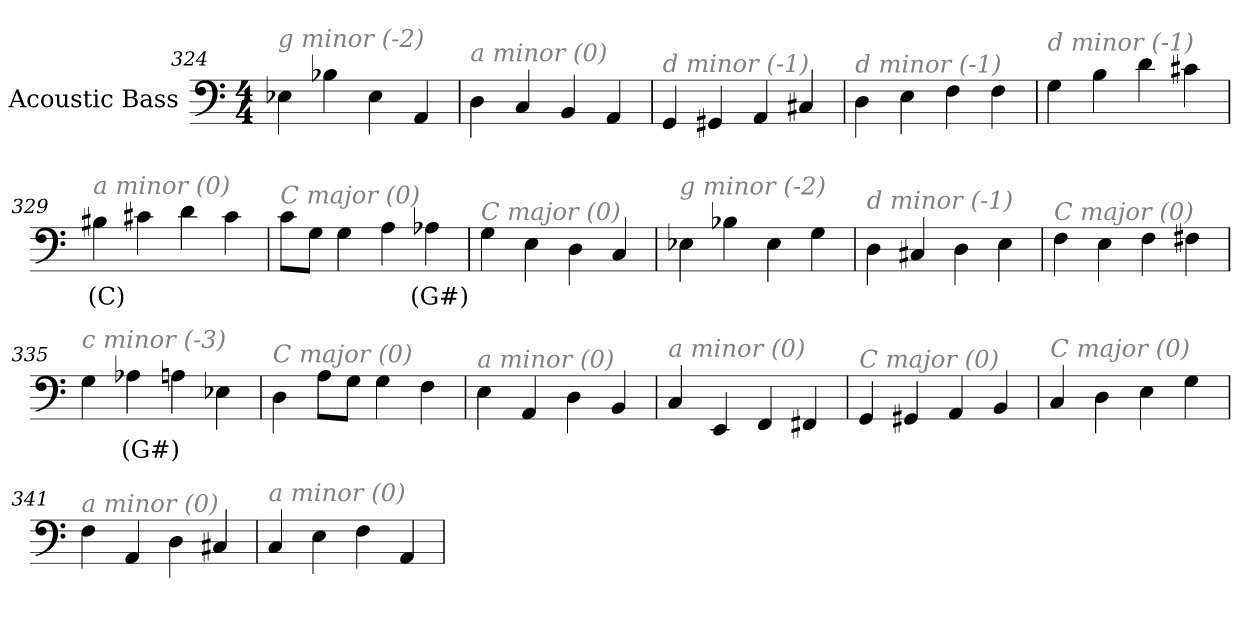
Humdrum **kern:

**kern	**text
*part1	*part1
*staff1	*staff1
*I"Acoustic Bass	*
*clefF4	*
*ITrd7c12	*
*k[]	*
*C:	*
*M4/4	*
=324	=324
!LO:TX:i:color=#808080:t=g minor (-2)	!
4EE-X	.
4BB-X	.
4EE-	.
4AAA	.
=325	=325
!LO:TX:i:color=#808080:t=a minor (0)	!
4DD	.
4CC	.
4BBB	.
4AAA	.
=326	=326
!LO:TX:i:color=#808080:t=d minor (-1)	!
4GGG	.
4GGG#X	.
4AAA	.
4CC#X	.
=327	=327
!LO:TX:i:color=#808080:t=d minor (-1)	!
4DD	.
4EE	.
4FF	.
4FF	.
=328	=328
!LO:TX:i:color=#808080:t=d minor (-1)	!
4GG	.
4BB	.
4D	.
4C#X	.
=329	=329
!LO:TX:i:color=#808080:t=a minor (0)	!
4BB#Xi	(C)
4C#X	.
4D	.
4C#	.
=330	=330
!LO:TX:i:color=#808080:t=C major (0)	!
8CL	.
8GGJ	.
4GG	.
4AA	.
4AA-Xj	(G#)
=331	=331
!LO:TX:i:color=#808080:t=C major (0)	!
4GG	.
4EE	.
4DD	.
4CC	.
=332	=332
!LO:TX:i:color=#808080:t=g minor (-2)	!
4EE-X	.
4BB-X	.
4EE-	.
4GG	.
=333	=333
!LO:TX:i:color=#808080:t=d minor (-1)	!
4DD	.
4CC#X	.
4DD	.
4EE	.
=334	=334
!LO:TX:i:color=#808080:t=C major (0)	!
4FF	.
4EE	.
4FF	.
4FF#X	.
=335	=335
!LO:TX:i:color=#808080:t=c minor (-3)	!
4GG	.
4AA-Xj	(G#)
4AA	.
4EE-X	.
=336	=336
!LO:TX:i:color=#808080:t=C major (0)	!
4DD	.
8AAL	.
8GGJ	.
4GG	.
4FF	.
=337	=337
!LO:TX:i:color=#808080:t=a minor (0)	!
4EE	.
4AAA	.
4DD	.
4BBB	.
=338	=338
!LO:TX:i:color=#808080:t=a minor (0)	!
4CC	.
4EEE	.
4FFF	.
4FFF#X	.
=339	=339
!LO:TX:i:color=#808080:t=C major (0)	!
4GGG	.
4GGG#X	.
4AAA	.
4BBB	.
=340	=340
!LO:TX:i:color=#808080:t=C major (0)	!
4CC	.
4DD	.
4EE	.
4GG	.
=341	=341
!LO:TX:i:color=#808080:t=a minor (0)	!
4FF	.
4AAA	.
4DD	.
4CC#X	.
=342	=342
!LO:TX:i:color=#808080:t=a minor (0)	!
4CC	.
4EE	.
4FF	.
4AAA	.
=	=
*-	*-
